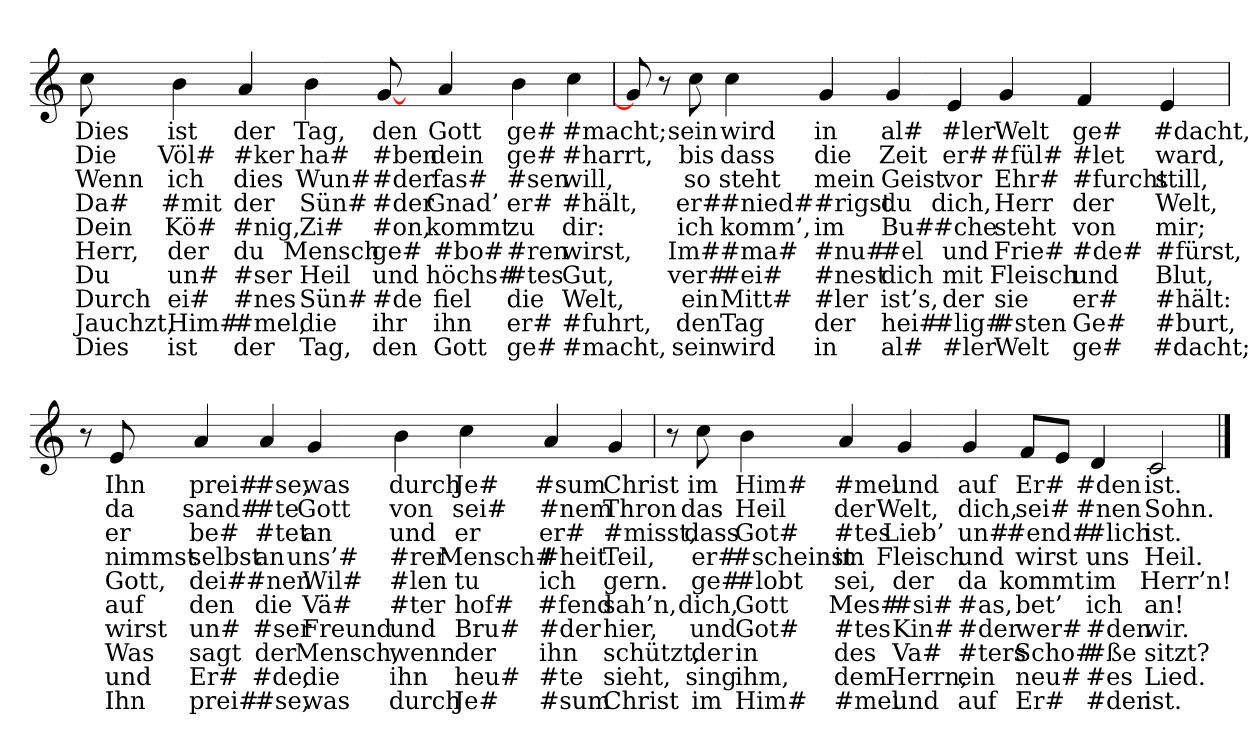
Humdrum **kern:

**kern	**text	**text	**text	**text	**text	**text	**text	**text	**text	**text
*part1	*part1	*part1	*part1	*part1	*part1	*part1	*part1	*part1	*part1	*part1
*staff1	*staff1	*staff1	*staff1	*staff1	*staff1	*staff1	*staff1	*staff1	*staff1	*staff1
*clefG2	*	*	*	*	*	*	*	*	*	*
=	=	=	=	=	=	=	=	=	=	=
8cc	Dies	Die	Wenn	Da#	Dein	Herr,	Du	Durch	Jauchzt,	Dies
4b	ist	Völ#	ich	#mit	Kö#	der	un#	ei#	Him#	ist
4a	der	#ker	dies	der	#nig,	du	#ser	#nes	#mel,	der
4b	Tag,	ha#	Wun#	Sün#	Zi#	Mensch	Heil	Sün#	die	Tag,
[8g	den	#ben	#der	#der	#on,	ge#	und	#de	ihr	den
8ryy	.	.	.	.	.	.	.	.	.	.
4a	Gott	dein	fas#	Gnad’	kommt	#bo#	höchs#	fiel	ihn	Gott
4b	ge#	ge#	#sen	er#	zu	#ren	#tes	die	er#	ge#
4cc	#macht;	#harrt,	will,	#hält,	dir:	wirst,	Gut,	Welt,	#fuhrt,	#macht,
=	=	=	=	=	=	=	=	=	=	=
8g]	.	.	.	.	.	.	.	.	.	.
8r	.	.	.	.	.	.	.	.	.	.
8cc	sein	bis	so	er#	ich	Im#	ver#	ein	den	sein
4cc	wird	dass	steht	#nied#	komm’,	#ma#	#ei#	Mitt#	Tag	wird
4g	in	die	mein	#rigst	im	#nu#	#nest	#ler	der	in
4g	al#	Zeit	Geist	du	Bu#	#el	dich	ist’s,	hei#	al#
4e	#ler	er#	vor	dich,	#che	und	mit	der	#lig#	#ler
4g	Welt	#fül#	Ehr#	Herr	steht	Frie#	Fleisch	sie	#sten	Welt
4f	ge#	#let	#furcht	der	von	#de#	und	er#	Ge#	ge#
4e	#dacht,	ward,	still,	Welt,	mir;	#fürst,	Blut,	#hält:	#burt,	#dacht;
=	=	=	=	=	=	=	=	=	=	=
8r	.	.	.	.	.	.	.	.	.	.
8e	Ihn	da	er	nimmst	Gott,	auf	wirst	Was	und	Ihn
4a	prei#	sand#	be#	selbst	dei#	den	un#	sagt	Er#	prei#
4a	#se,	#te	#tet	an	#nen	die	#ser	der	#de,	#se,
4g	was	Gott	an	uns’#	Wil#	Vä#	Freund	Mensch,	die	was
4b	durch	von	und	#rer	#len	#ter	und	wenn	ihn	durch
4cc	Je#	sei#	er	Mensch#	tu	hof#	Bru#	der	heu#	Je#
4a	#sum	#nem	er#	#heit	ich	#fend	#der	ihn	#te	#sum
4g	Christ	Thron	#misst,	Teil,	gern.	sah’n,	hier,	schützt,	sieht,	Christ
=	=	=	=	=	=	=	=	=	=	=
8r	.	.	.	.	.	.	.	.	.	.
8cc	im	das	dass	er#	ge#	dich,	und	der	sing	im
4b	Him#	Heil	Got#	#scheinst	#lobt	Gott	Got#	in	ihm,	Him#
4a	#mel	der	#tes	im	sei,	Mes#	#tes	des	dem	#mel
4g	und	Welt,	Lieb’	Fleisch	der	#si#	Kin#	Va#	Herrn,	und
4g	auf	dich,	un#	und	da	#as,	#der	#ters	ein	auf
8fL	Er#	sei#	#end#	wirst	kommt	bet’	wer#	Scho#	neu#	Er#
8eJ	.	.	.	.	.	.	.	.	.	.
4d	#den	#nen	#lich	uns	im	ich	#den	#ße	#es	#den
2c	ist.	Sohn.	ist.	Heil.	Herr’n!	an!	wir.	sitzt?	Lied.	ist.
==	==	==	==	==	==	==	==	==	==	==
*-	*-	*-	*-	*-	*-	*-	*-	*-	*-	*-
